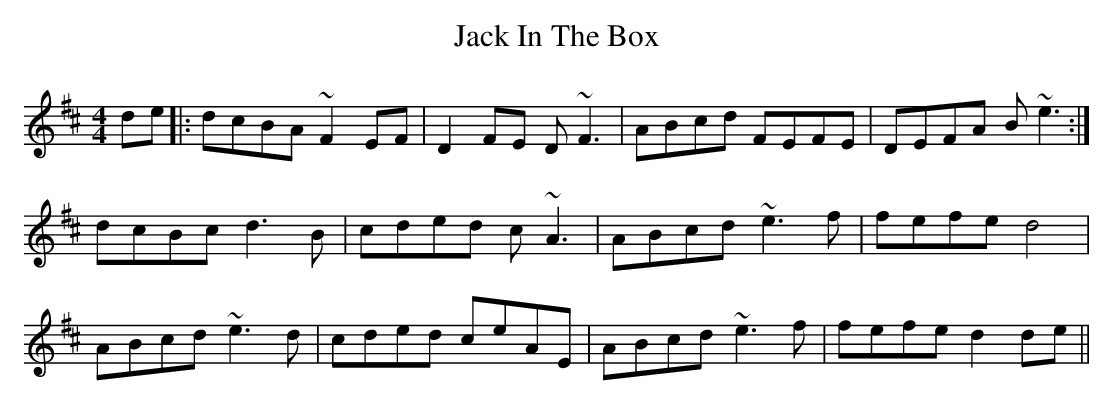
X:1
T: Jack In The Box
M: 4/4
L: 1/8
K: Dmaj
de |:dcBA ~F2EF | D2FE D~F3 |ABcd FEFE | DEFA B~e3:|
dcBc d3B | cded c~A3 | ABcd ~e3f | fefe d4 |
ABcd ~e3d | cded ceAE | ABcd ~e3f | fefe d2 de||
